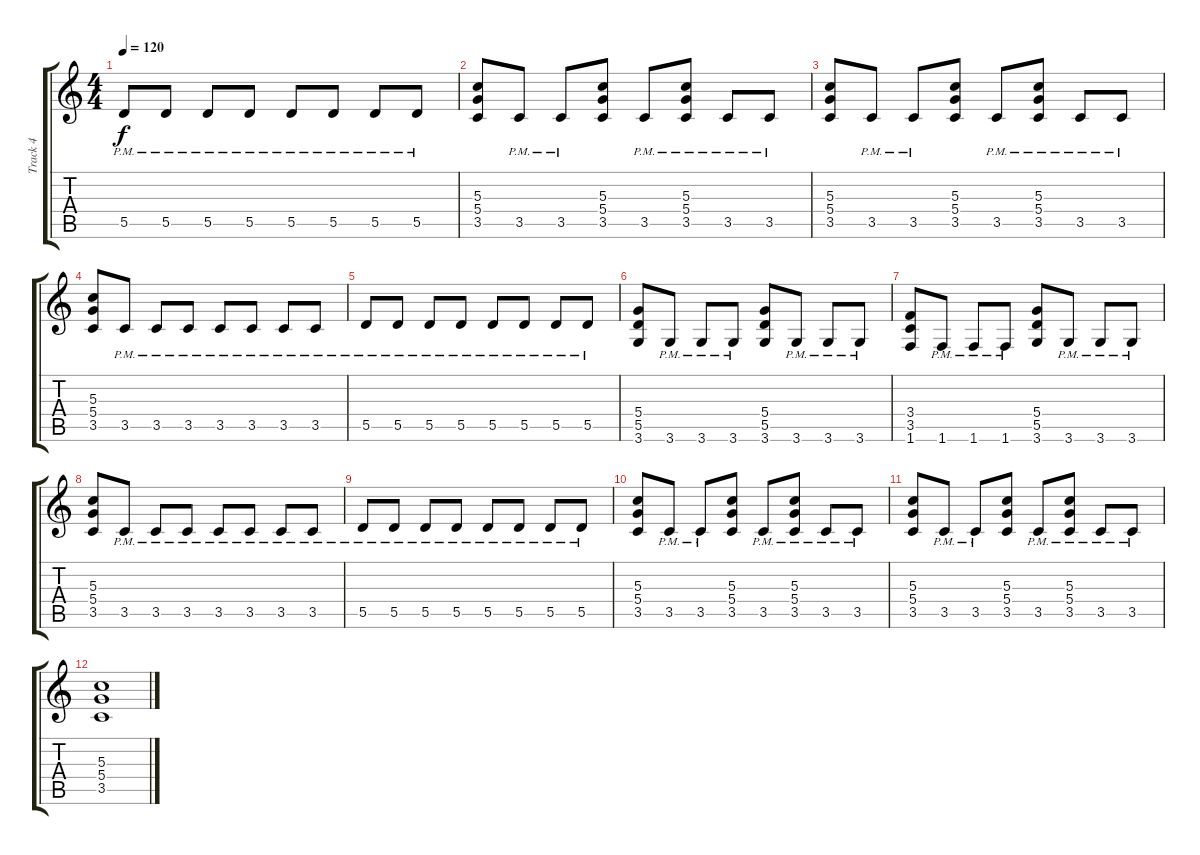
\track ("Track 4" "Track 4") {instrument electricguitarjazz}
\staff {score tabs}
\tuning (E4 B3 G3 D3 A2 E2) {hide}
\ts (4 4)
\tempo 120
\clef g2
\ks c
5.5{pm}.8{dy f} 5.5{pm}.8 5.5{pm}.8 5.5{pm}.8 5.5{pm}.8 5.5{pm}.8 5.5{pm}.8 5.5{pm}.8 |
(5.3 5.4 3.5).8 3.5{pm}.8 3.5{pm}.8 (5.3 5.4 3.5).8 3.5{pm}.8 (5.3 5.4 3.5{pm}).8 3.5{pm}.8 3.5{pm}.8 |
(5.3 5.4 3.5).8 3.5{pm}.8 3.5{pm}.8 (5.3 5.4 3.5).8 3.5{pm}.8 (5.3 5.4 3.5{pm}).8 3.5{pm}.8 3.5{pm}.8 |
(5.3 5.4 3.5).8 3.5{pm}.8 3.5{pm}.8 3.5{pm}.8 3.5{pm}.8 3.5{pm}.8 3.5{pm}.8 3.5{pm}.8 |
5.5{pm}.8 5.5{pm}.8 5.5{pm}.8 5.5{pm}.8 5.5{pm}.8 5.5{pm}.8 5.5{pm}.8 5.5{pm}.8 |
(5.4 5.5 3.6).8 3.6{pm}.8 3.6{pm}.8 3.6{pm}.8 (5.4 5.5 3.6).8 3.6{pm}.8 3.6{pm}.8 3.6{pm}.8 |
(3.4 3.5 1.6).8 1.6{pm}.8 1.6{pm}.8 1.6{pm}.8 (5.4 5.5 3.6).8 3.6{pm}.8 3.6{pm}.8 3.6{pm}.8 |
(5.3 5.4 3.5).8 3.5{pm}.8 3.5{pm}.8 3.5{pm}.8 3.5{pm}.8 3.5{pm}.8 3.5{pm}.8 3.5{pm}.8 |
5.5{pm}.8 5.5{pm}.8 5.5{pm}.8 5.5{pm}.8 5.5{pm}.8 5.5{pm}.8 5.5{pm}.8 5.5{pm}.8 |
(5.3 5.4 3.5).8 3.5{pm}.8 3.5{pm}.8 (5.3 5.4 3.5).8 3.5{pm}.8 (5.3 5.4 3.5{pm}).8 3.5{pm}.8 3.5{pm}.8 |
(5.3 5.4 3.5).8 3.5{pm}.8 3.5{pm}.8 (5.3 5.4 3.5).8 3.5{pm}.8 (5.3 5.4 3.5{pm}).8 3.5{pm}.8 3.5{pm}.8 |
(5.3 5.4 3.5).1
